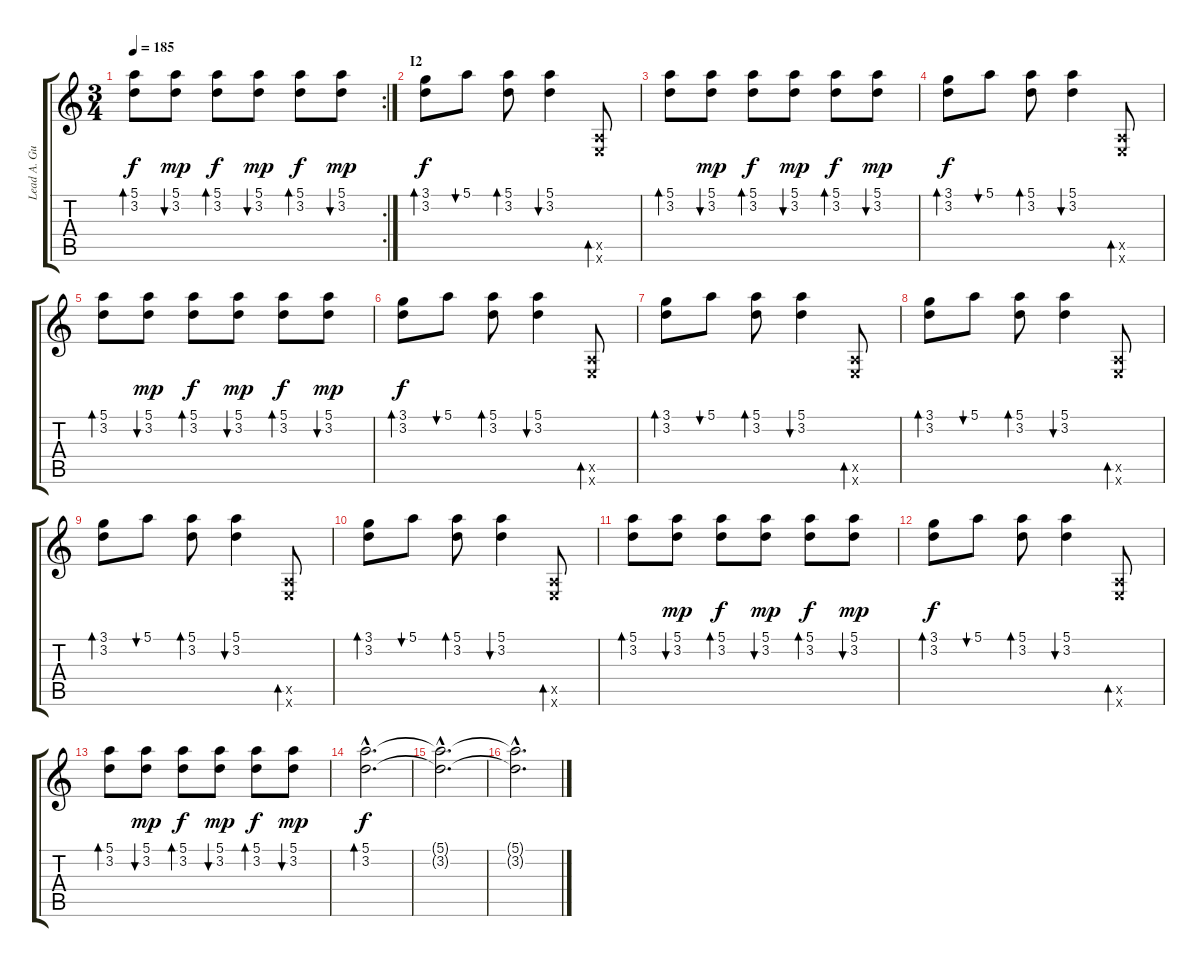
\track ("Lead A. Guitar" "Lead A. Gu") {instrument acousticguitarsteel}
\staff {score tabs}
\tuning (E4 B3 G3 D3 A2 E2) {hide}
\rc 2
\ts (3 4)
\tempo 185
\clef g2
\ks c
(5.1 3.2).8{bd 60 dy f} (5.1 3.2).8{bu 60 dy mp} (5.1 3.2).8{bd 60 dy f} (5.1 3.2).8{bu 60 dy mp} (5.1 3.2).8{bd 60 dy f} (5.1 3.2).8{bu 60 dy mp} |
\section ("" "I2")
(3.1 3.2).8{bd 60 dy f volume 10} 5.1.8{bu 60} (5.1 3.2).8{bd 60} (5.1 3.2).4{bu 60} (0.5{x} 0.6{x}).8{bd 60} |
(5.1 3.2).8{bd 60} (5.1 3.2).8{bu 60 dy mp} (5.1 3.2).8{bd 60 dy f} (5.1 3.2).8{bu 60 dy mp} (5.1 3.2).8{bd 60 dy f} (5.1 3.2).8{bu 60 dy mp} |
(3.1 3.2).8{bd 60 dy f} 5.1.8{bu 60} (5.1 3.2).8{bd 60} (5.1 3.2).4{bu 60} (0.5{x} 0.6{x}).8{bd 60} |
(5.1 3.2).8{bd 60} (5.1 3.2).8{bu 60 dy mp} (5.1 3.2).8{bd 60 dy f} (5.1 3.2).8{bu 60 dy mp} (5.1 3.2).8{bd 60 dy f} (5.1 3.2).8{bu 60 dy mp} |
(3.1 3.2).8{bd 60 dy f} 5.1.8{bu 60} (5.1 3.2).8{bd 60} (5.1 3.2).4{bu 60} (0.5{x} 0.6{x}).8{bd 60} |
(3.1 3.2).8{bd 60} 5.1.8{bu 60} (5.1 3.2).8{bd 60} (5.1 3.2).4{bu 60} (0.5{x} 0.6{x}).8{bd 60} |
(3.1 3.2).8{bd 60} 5.1.8{bu 60} (5.1 3.2).8{bd 60} (5.1 3.2).4{bu 60} (0.5{x} 0.6{x}).8{bd 60} |
(3.1 3.2).8{bd 60} 5.1.8{bu 60} (5.1 3.2).8{bd 60} (5.1 3.2).4{bu 60} (0.5{x} 0.6{x}).8{bd 60} |
(3.1 3.2).8{bd 60} 5.1.8{bu 60} (5.1 3.2).8{bd 60} (5.1 3.2).4{bu 60} (0.5{x} 0.6{x}).8{bd 60} |
(5.1 3.2).8{bd 60} (5.1 3.2).8{bu 60 dy mp} (5.1 3.2).8{bd 60 dy f} (5.1 3.2).8{bu 60 dy mp} (5.1 3.2).8{bd 60 dy f} (5.1 3.2).8{bu 60 dy mp} |
(3.1 3.2).8{bd 60 dy f} 5.1.8{bu 60} (5.1 3.2).8{bd 60} (5.1 3.2).4{bu 60} (0.5{x} 0.6{x}).8{bd 60} |
(5.1 3.2).8{bd 60} (5.1 3.2).8{bu 60 dy mp} (5.1 3.2).8{bd 60 dy f} (5.1 3.2).8{bu 60 dy mp} (5.1 3.2).8{bd 60 dy f} (5.1 3.2).8{bu 60 dy mp} |
(5.1{hac} 3.2{hac}).2{d bd 240 dy f} |
(5.1{hac t} 3.2{hac t}).2{d} |
(5.1{hac t} 3.2{hac t}).2{d}
